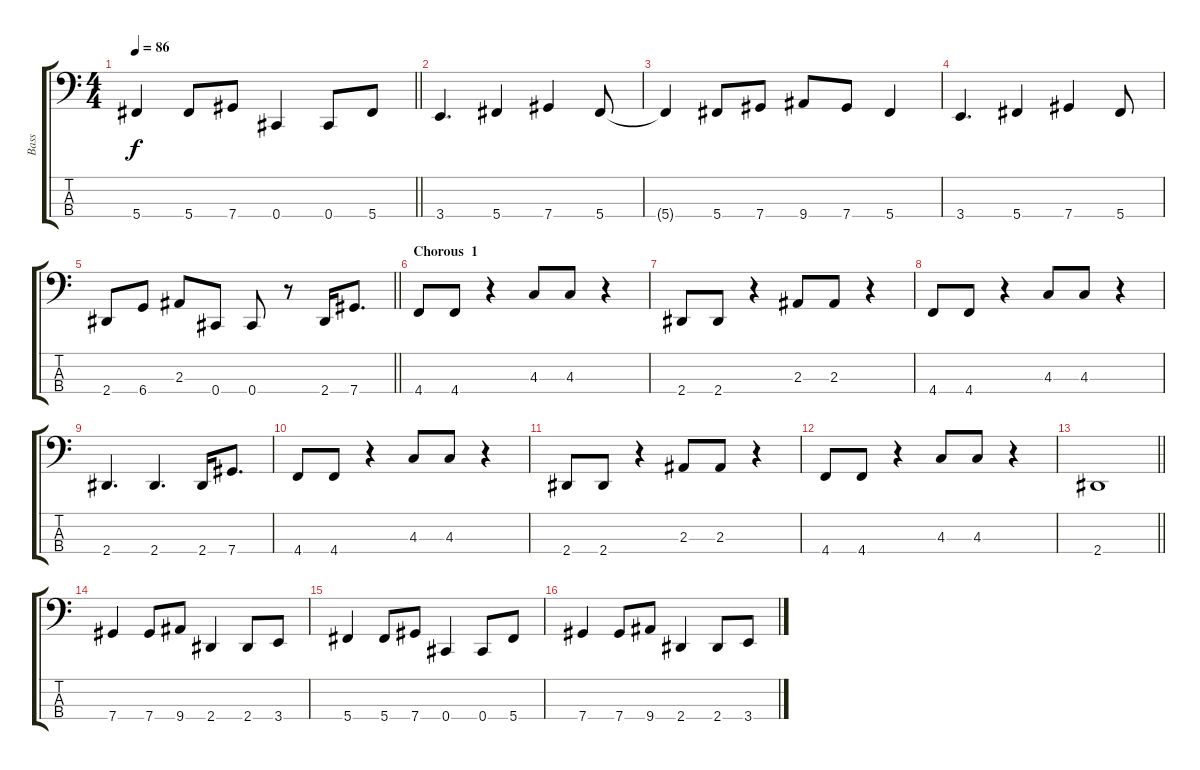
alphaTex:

\track ("Bass" "Bass") {instrument electricbassfinger}
\staff {score tabs}
\tuning (Gb2 Db2 Ab1 Db1) {hide}
\ts (4 4)
\tempo 86
\clef f4
\barLineRight lightlight
\ks c
5.4.4{dy f} 5.4.8 7.4.8 0.4.4 0.4.8 5.4.8 |
\section ("" "")
3.4.4{d} 5.4.4 7.4.4 5.4.8 |
5.4{t}.4 5.4.8 7.4.8 9.4.8 7.4.8 5.4.4 |
3.4.4{d} 5.4.4 7.4.4 5.4.8 |
\barLineRight lightlight
2.4.8 6.4.8 2.3.8 0.4.8 0.4.8 r.8 2.4.16 7.4.8{d} |
\section ("" "Chorous  1")
4.4.8 4.4.8 r.4 4.3.8 4.3.8 r.4 |
2.4.8 2.4.8 r.4 2.3.8 2.3.8 r.4 |
4.4.8 4.4.8 r.4 4.3.8 4.3.8 r.4 |
2.4.4{d} 2.4.4{d} 2.4.16 7.4.8{d} |
4.4.8 4.4.8 r.4 4.3.8 4.3.8 r.4 |
2.4.8 2.4.8 r.4 2.3.8 2.3.8 r.4 |
4.4.8 4.4.8 r.4 4.3.8 4.3.8 r.4 |
\barLineRight lightlight
2.4.1 |
\section ("" "")
7.4.4 7.4.8 9.4.8 2.4.4 2.4.8 3.4.8 |
5.4.4 5.4.8 7.4.8 0.4.4 0.4.8 5.4.8 |
7.4.4 7.4.8 9.4.8 2.4.4 2.4.8 3.4.8
